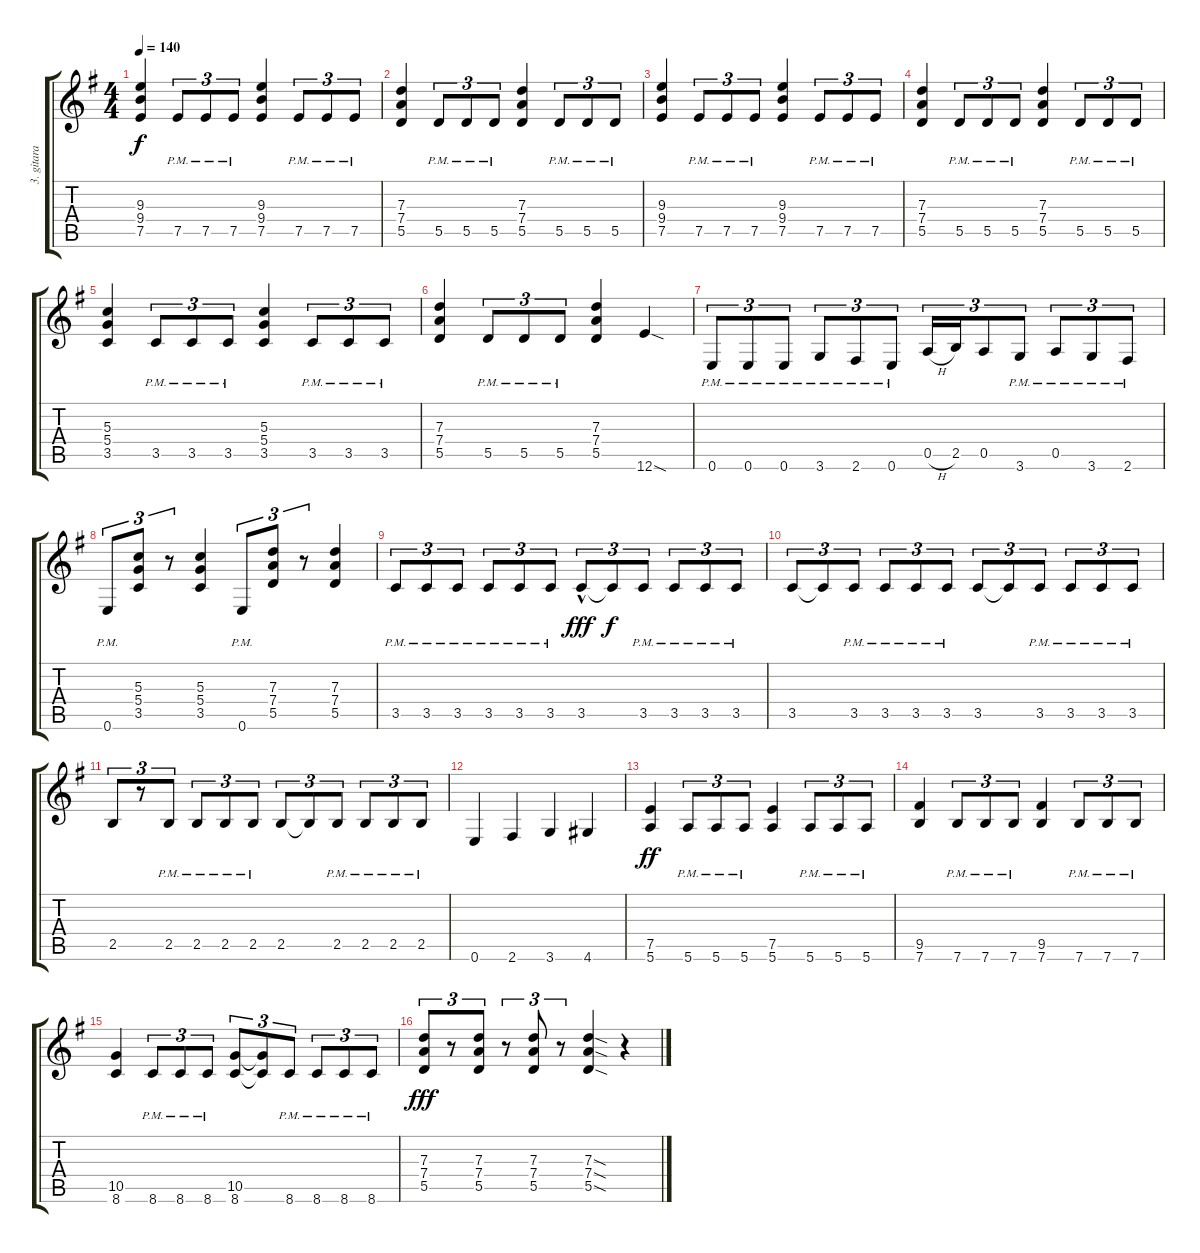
\track ("3. gitara" "3. gitara") {instrument distortionguitar}
\staff {score tabs}
\tuning (E4 B3 G3 D3 A2 E2) {hide}
\ts (4 4)
\tempo 140
\clef g2
\ks g
(9.3 9.4 7.5).4{dy f} 7.5{pm}.8{tu (3 2)} 7.5{pm}.8{tu (3 2)} 7.5{pm}.8{tu (3 2)} (9.3 9.4 7.5).4 7.5{pm}.8{tu (3 2)} 7.5{pm}.8{tu (3 2)} 7.5{pm}.8{tu (3 2)} |
(7.3 7.4 5.5).4 5.5{pm}.8{tu (3 2)} 5.5{pm}.8{tu (3 2)} 5.5{pm}.8{tu (3 2)} (7.3 7.4 5.5).4 5.5{pm}.8{tu (3 2)} 5.5{pm}.8{tu (3 2)} 5.5{pm}.8{tu (3 2)} |
(9.3 9.4 7.5).4 7.5{pm}.8{tu (3 2)} 7.5{pm}.8{tu (3 2)} 7.5{pm}.8{tu (3 2)} (9.3 9.4 7.5).4 7.5{pm}.8{tu (3 2)} 7.5{pm}.8{tu (3 2)} 7.5{pm}.8{tu (3 2)} |
(7.3 7.4 5.5).4 5.5{pm}.8{tu (3 2)} 5.5{pm}.8{tu (3 2)} 5.5{pm}.8{tu (3 2)} (7.3 7.4 5.5).4 5.5{pm}.8{tu (3 2)} 5.5{pm}.8{tu (3 2)} 5.5{pm}.8{tu (3 2)} |
(5.3 5.4 3.5).4 3.5{pm}.8{tu (3 2)} 3.5{pm}.8{tu (3 2)} 3.5{pm}.8{tu (3 2)} (5.3 5.4 3.5).4 3.5{pm}.8{tu (3 2)} 3.5{pm}.8{tu (3 2)} 3.5{pm}.8{tu (3 2)} |
(7.3 7.4 5.5).4 5.5{pm}.8{tu (3 2)} 5.5{pm}.8{tu (3 2)} 5.5{pm}.8{tu (3 2)} (7.3 7.4 5.5).4 12.6{sod}.4 |
0.6{pm}.8{tu (3 2)} 0.6{pm}.8{tu (3 2)} 0.6{pm}.8{tu (3 2)} 3.6{pm}.8{tu (3 2)} 2.6{pm}.8{tu (3 2)} 0.6{pm}.8{tu (3 2)} 0.5{h}.16{tu (3 2)} 2.5.16{tu (3 2)} 0.5.8{tu (3 2)} 3.6{pm}.8{tu (3 2)} 0.5{pm}.8{tu (3 2)} 3.6{pm}.8{tu (3 2)} 2.6{pm}.8{tu (3 2)} |
0.6{pm}.8{tu (3 2)} (5.3 5.4 3.5).8{tu (3 2)} r.8{tu (3 2)} (5.3 5.4 3.5).4 0.6{pm}.8{tu (3 2)} (7.3 7.4 5.5).8{tu (3 2)} r.8{tu (3 2)} (7.3 7.4 5.5).4 |
3.5{pm}.8{tu (3 2)} 3.5{pm}.8{tu (3 2)} 3.5{pm}.8{tu (3 2)} 3.5{pm}.8{tu (3 2)} 3.5{pm}.8{tu (3 2)} 3.5{pm}.8{tu (3 2)} 3.5{hac}.8{tu (3 2) dy fff} 3.5{t}.8{tu (3 2) dy f} 3.5{pm}.8{tu (3 2)} 3.5{pm}.8{tu (3 2)} 3.5{pm}.8{tu (3 2)} 3.5{pm}.8{tu (3 2)} |
3.5.8{tu (3 2)} 3.5{t}.8{tu (3 2)} 3.5{pm}.8{tu (3 2)} 3.5{pm}.8{tu (3 2)} 3.5{pm}.8{tu (3 2)} 3.5{pm}.8{tu (3 2)} 3.5.8{tu (3 2)} 3.5{t}.8{tu (3 2)} 3.5{pm}.8{tu (3 2)} 3.5{pm}.8{tu (3 2)} 3.5{pm}.8{tu (3 2)} 3.5{pm}.8{tu (3 2)} |
2.5.8{tu (3 2)} r.8{tu (3 2)} 2.5{pm}.8{tu (3 2)} 2.5{pm}.8{tu (3 2)} 2.5{pm}.8{tu (3 2)} 2.5{pm}.8{tu (3 2)} 2.5.8{tu (3 2)} 2.5{t}.8{tu (3 2)} 2.5{pm}.8{tu (3 2)} 2.5{pm}.8{tu (3 2)} 2.5{pm}.8{tu (3 2)} 2.5{pm}.8{tu (3 2)} |
0.6.4 2.6.4 3.6.4 4.6.4 |
(7.5 5.6).4{dy ff} 5.6{pm}.8{tu (3 2)} 5.6{pm}.8{tu (3 2)} 5.6{pm}.8{tu (3 2)} (7.5 5.6).4 5.6{pm}.8{tu (3 2)} 5.6{pm}.8{tu (3 2)} 5.6{pm}.8{tu (3 2)} |
(9.5 7.6).4 7.6{pm}.8{tu (3 2)} 7.6{pm}.8{tu (3 2)} 7.6{pm}.8{tu (3 2)} (9.5 7.6).4 7.6{pm}.8{tu (3 2)} 7.6{pm}.8{tu (3 2)} 7.6{pm}.8{tu (3 2)} |
(10.5 8.6).4 8.6{pm}.8{tu (3 2)} 8.6{pm}.8{tu (3 2)} 8.6{pm}.8{tu (3 2)} (10.5 8.6).8{tu (3 2)} (10.5{t} 8.6{t}).8{tu (3 2)} 8.6{pm}.8{tu (3 2)} 8.6{pm}.8{tu (3 2)} 8.6{pm}.8{tu (3 2)} 8.6{pm}.8{tu (3 2)} |
(7.3 7.4 5.5).8{tu (3 2) dy fff} r.8{tu (3 2)} (7.3 7.4 5.5).8{tu (3 2)} r.8{tu (3 2)} (7.3 7.4 5.5).8{tu (3 2)} r.8{tu (3 2)} (7.3{sod} 7.4{sod} 5.5{sod}).4 r.4
